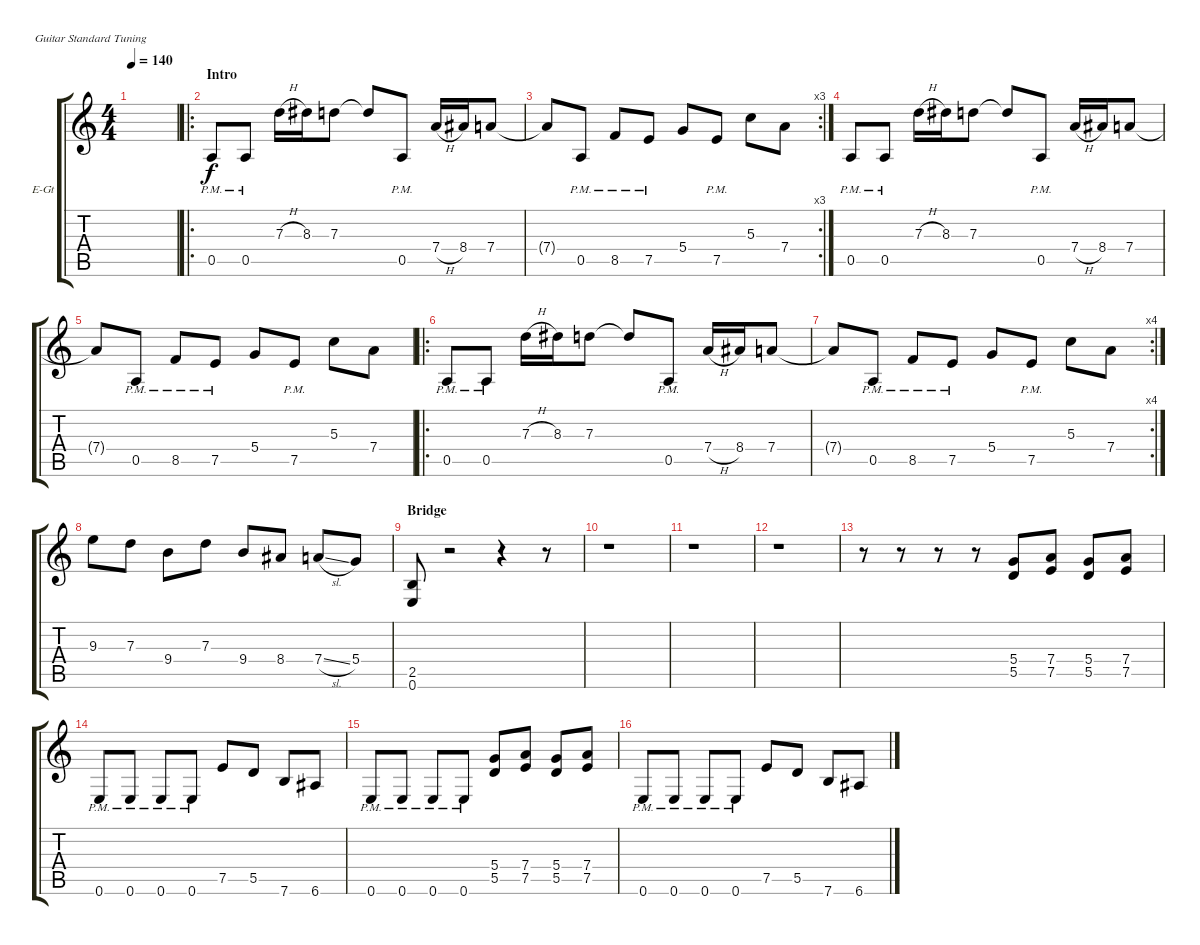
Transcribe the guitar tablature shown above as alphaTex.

\defaultSystemsLayout 4
\bracketExtendMode groupsimilarinstruments
\firstSystemTrackNameOrientation horizontal
\otherSystemsTrackNameOrientation horizontal
\track ("Lead Guitar" "E-Gt") {instrument distortionguitar}
\staff {score tabs}
\tuning (E4 B3 G3 D3 A2 E2)
\ts (4 4)
\tempo 140
\clef g2
\ks c
|
\ro
\section ("" "Intro")
\scale
0.485477 0.5{pm}.8 0.5{pm}.8 7.3{h}.16 8.3.16 7.3.8 7.3{t}.8 0.5{pm}.8 7.4{h}.16 8.4.16 7.4.8 |
\rc 3
\scale
0.257261 7.4{t}.8 0.5{pm}.8 8.5{pm}.8 7.5{pm}.8 5.4.8 7.5{pm}.8 5.3.8 7.4.8 |
\scale
0.333333 0.5{pm}.8 0.5{pm}.8 7.3{h}.16 8.3.16 7.3.8 7.3{t}.8 0.5{pm}.8 7.4{h}.16 8.4.16 7.4.8 |
\scale
0.333333 7.4{t}.8 0.5{pm}.8 8.5{pm}.8 7.5{pm}.8 5.4.8 7.5{pm}.8 5.3.8 7.4.8 |
\ro
\scale
0.333333 0.5{pm}.8 0.5{pm}.8 7.3{h}.16 8.3.16 7.3.8 7.3{t}.8 0.5{pm}.8 7.4{h}.16 8.4.16 7.4.8 |
\rc 4
\scale
0.333333 7.4{t}.8 0.5{pm}.8 8.5{pm}.8 7.5{pm}.8 5.4.8 7.5{pm}.8 5.3.8 7.4.8 |
\scale
0.333333 9.3.8 7.3.8 9.4.8 7.3.8 9.4.8 8.4.8 7.4{sl}.8 5.4.8 |
\section ("" "Bridge")
\scale
0.333333 (2.5 0.6).8 r.2 r.4 r.8 |
\scale
0.333333 r.1 |
\scale
0.333333 r.1 |
\scale
0.333333 r.1 |
\scale
0.333333 r.8 r.8 r.8 r.8 (5.4 5.5).8 (7.4 7.5).8 (5.4 5.5).8 (7.4 7.5).8 |
\scale
0.333333 0.6{pm}.8 0.6{pm}.8 0.6{pm}.8 0.6{pm}.8 7.5.8 5.5.8 7.6.8 6.6.8 |
\scale
0.333333 0.6{pm}.8 0.6{pm}.8 0.6{pm}.8 0.6{pm}.8 (5.4 5.5).8 (7.4 7.5).8 (5.4 5.5).8 (7.4 7.5).8 |
\scale
0.333333 0.6{pm}.8 0.6{pm}.8 0.6{pm}.8 0.6{pm}.8 7.5.8 5.5.8 7.6.8 6.6.8
